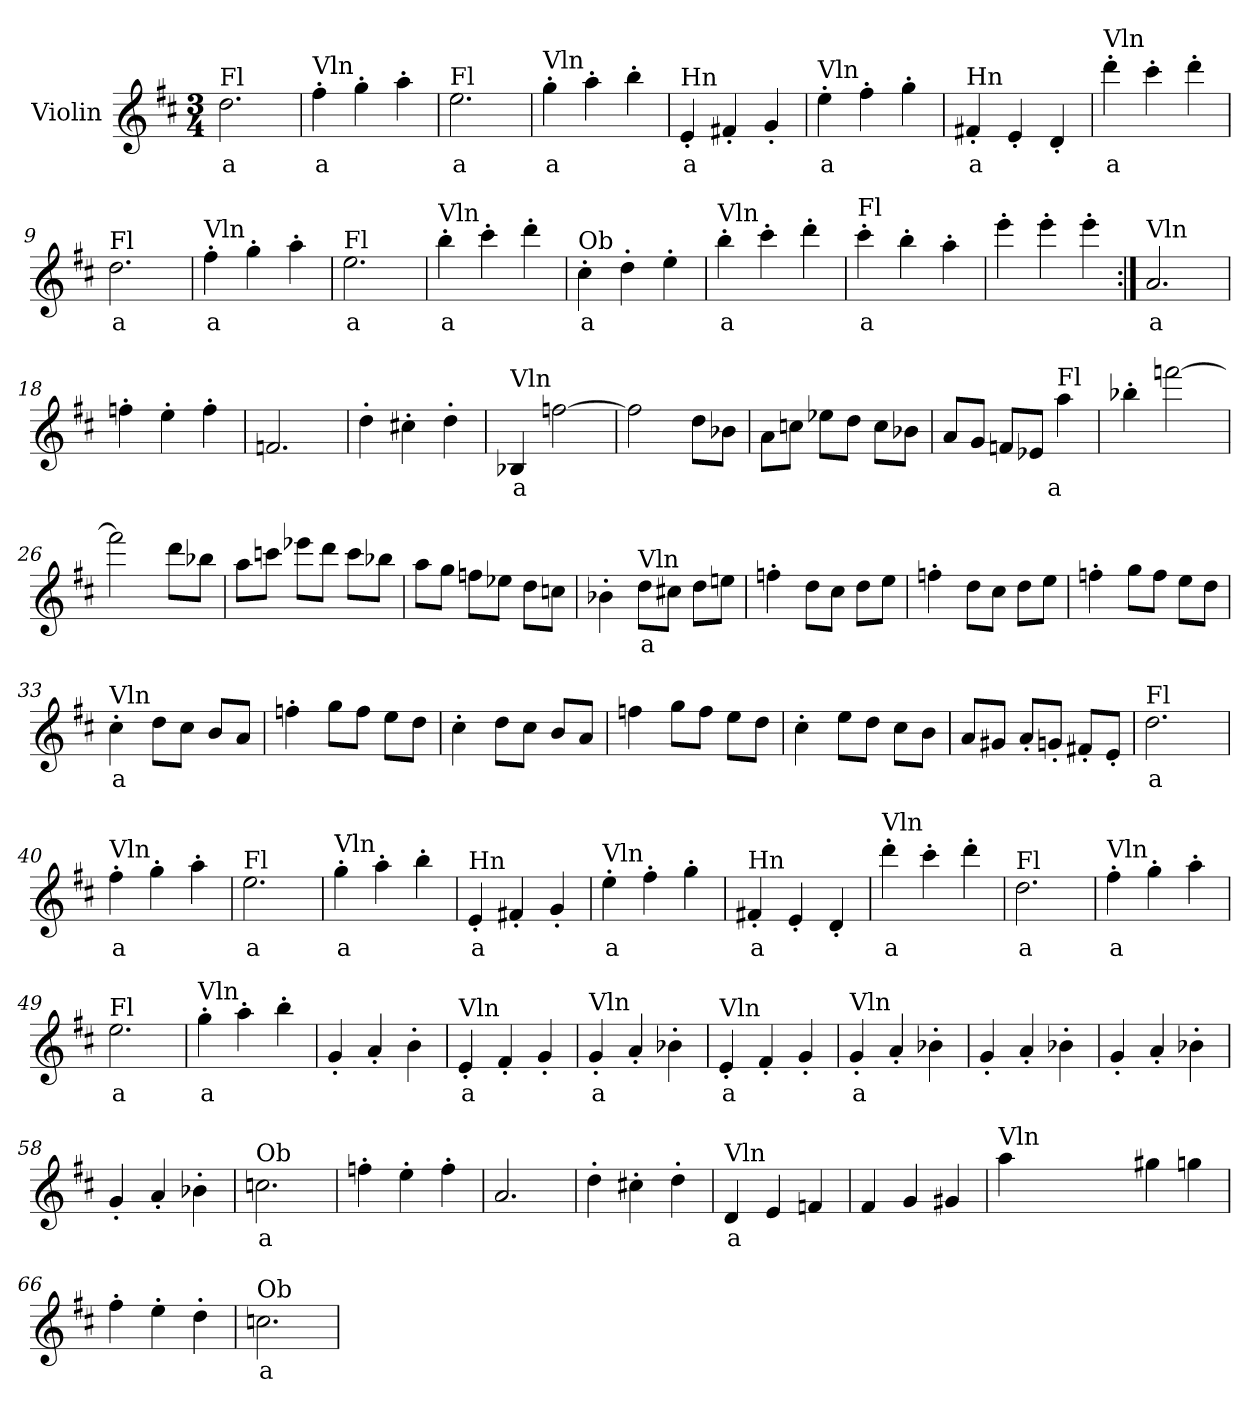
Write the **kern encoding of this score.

**kern	**text
*part1	*part1
*staff1	*staff1
*I"Violin	*
*I'Vln	*
*clefG2	*
*k[f#c#]	*
*M3/4	*
=1	=1
!LO:TX:a:t=Fl	!
!	!LO:LY:b:color=#FF0000
2.dd	a
=2	=2
!LO:TX:a:t=Vln	!
!	!LO:LY:b:color=#FF0000
4ff#'	a
4gg'	.
4aa'	.
=3	=3
!LO:TX:a:t=Fl	!
!	!LO:LY:b:color=#FF0000
2.ee	a
=4	=4
!LO:TX:a:t=Vln	!
!	!LO:LY:b:color=#FF0000
4gg'	a
4aa'	.
4bb'	.
=5	=5
!LO:TX:a:t=Hn	!
!	!LO:LY:b:color=#FF0000
4e'	a
4f#X'	.
4g'	.
=6	=6
!LO:TX:a:t=Vln	!
!	!LO:LY:b:color=#FF0000
4ee'	a
4ff#'	.
4gg'	.
=7	=7
!LO:TX:a:t=Hn	!
!	!LO:LY:b:color=#FF0000
4f#X'	a
4e'	.
4d'	.
=8	=8
!LO:TX:a:t=Vln	!
!	!LO:LY:b:color=#FF0000
4ddd'	a
4ccc#'	.
4ddd'	.
=9	=9
!LO:TX:a:t=Fl	!
!	!LO:LY:b:color=#FF0000
2.dd	a
=10	=10
!LO:TX:a:t=Vln	!
!	!LO:LY:b:color=#FF0000
4ff#'	a
4gg'	.
4aa'	.
=11	=11
!LO:TX:a:t=Fl	!
!	!LO:LY:b:color=#FF0000
2.ee	a
=12	=12
!LO:TX:a:t=Vln	!
!	!LO:LY:b:color=#FF0000
4bb'	a
4ccc#'	.
4ddd'	.
=13	=13
!LO:TX:a:t=Ob	!
!	!LO:LY:b:color=#FF0000
4cc#'	a
4dd'	.
4ee'	.
=14	=14
!LO:TX:a:t=Vln	!
!	!LO:LY:b:color=#FF0000
4bb'	a
4ccc#'	.
4ddd'	.
!!LO:PB:g=z
=15	=15
!LO:TX:a:t=Fl	!
!	!LO:LY:b:color=#FF0000
4ccc#'	a
4bb'	.
4aa'	.
=16	=16
4eee'	.
4eee'	.
4eee'	.
=17:|!	=17:|!
!LO:TX:a:t=Vln	!
!	!LO:LY:b:color=#FF0000
2.a	a
=18	=18
4ffn'	.
4ee'	.
4ff'	.
=19	=19
2.fn	.
=20	=20
4dd'	.
4cc#X'	.
4dd'	.
=21	=21
!LO:TX:a:t=Vln	!
!	!LO:LY:b:color=#FF0000
4B-X	a
[2ffn	.
=22	=22
2ff]	.
8dd\L	.
8b-X\J	.
=23	=23
8a\L	.
8ccn\J	.
8ee-X\L	.
8dd\J	.
8cc\L	.
8b-X\J	.
=24	=24
8a/L	.
8g/J	.
8fn/L	.
8e-X/J	.
!LO:TX:a:t=Fl	!
!	!LO:LY:b:color=#FF0000
4aa	a
=25	=25
4bb-X'	.
[2fffn	.
=26	=26
2fff]	.
8ddd\L	.
8bb-X\J	.
!!LO:PB:g=z
=27	=27
8aa\L	.
8cccn\J	.
8eee-X\L	.
8ddd\J	.
8ccc\L	.
8bb-X\J	.
=28	=28
8aa\L	.
8gg\J	.
8ffn\L	.
8ee-X\J	.
8dd\L	.
8ccn\J	.
=29	=29
4b-X'	.
!LO:TX:a:t=Vln	!
!	!LO:LY:b:color=#FF0000
8dd\L	a
8cc#X\J	.
8dd\L	.
8een\J	.
=30	=30
4ffn'	.
8dd\L	.
8cc#\J	.
8dd\L	.
8ee\J	.
=31	=31
4ffn'	.
8dd\L	.
8cc#\J	.
8dd\L	.
8ee\J	.
=32	=32
4ffn'	.
8gg\L	.
8ff\J	.
8ee\L	.
8dd\J	.
=33	=33
!LO:TX:a:t=Vln	!
!	!LO:LY:b:color=#FF0000
4cc#'	a
8dd\L	.
8cc#\J	.
8b/L	.
8a/J	.
=34	=34
4ffn'	.
8gg\L	.
8ff\J	.
8ee\L	.
8dd\J	.
=35	=35
4cc#'	.
8dd\L	.
8cc#\J	.
8b/L	.
8a/J	.
=36	=36
4ffn	.
8gg\L	.
8ff\J	.
8ee\L	.
8dd\J	.
!!LO:PB:g=z
=37	=37
4cc#'	.
8ee\L	.
8dd\J	.
8cc#\L	.
8b\J	.
=38	=38
8a/L	.
8g#X/J	.
8a'/L	.
8gn'/J	.
8f#X'/L	.
8e'/J	.
=39	=39
!LO:TX:a:t=Fl	!
!	!LO:LY:b:color=#FF0000
2.dd	a
=40	=40
!LO:TX:a:t=Vln	!
!	!LO:LY:b:color=#FF0000
4ff#'	a
4gg'	.
4aa'	.
=41	=41
!LO:TX:a:t=Fl	!
!	!LO:LY:b:color=#FF0000
2.ee	a
=42	=42
!LO:TX:a:t=Vln	!
!	!LO:LY:b:color=#FF0000
4gg'	a
4aa'	.
4bb'	.
=43	=43
!LO:TX:a:t=Hn	!
!	!LO:LY:b:color=#FF0000
4e'	a
4f#X'	.
4g'	.
=44	=44
!LO:TX:a:t=Vln	!
!	!LO:LY:b:color=#FF0000
4ee'	a
4ff#'	.
4gg'	.
=45	=45
!LO:TX:a:t=Hn	!
!	!LO:LY:b:color=#FF0000
4f#X'	a
4e'	.
4d'	.
=46	=46
!LO:TX:a:t=Vln	!
!	!LO:LY:b:color=#FF0000
4ddd'	a
4ccc#'	.
4ddd'	.
=47	=47
!LO:TX:a:t=Fl	!
!	!LO:LY:b:color=#FF0000
2.dd	a
=48	=48
!LO:TX:a:t=Vln	!
!	!LO:LY:b:color=#FF0000
4ff#'	a
4gg'	.
4aa'	.
=49	=49
!LO:TX:a:t=Fl	!
!	!LO:LY:b:color=#FF0000
2.ee	a
=50	=50
!LO:TX:a:t=Vln	!
!	!LO:LY:b:color=#FF0000
4gg'	a
4aa'	.
4bb'	.
!!LO:PB:g=z
=51	=51
4g'	.
4a'	.
4b'	.
=52	=52
!LO:TX:a:t=Vln	!
!	!LO:LY:b:color=#FF0000
4e'	a
4f#'	.
4g'	.
=53	=53
!LO:TX:a:t=Vln	!
!	!LO:LY:b:color=#FF0000
4g'	a
4a'	.
4b-X'	.
=54	=54
!LO:TX:a:t=Vln	!
!	!LO:LY:b:color=#FF0000
4e'	a
4f#'	.
4g'	.
=55	=55
!LO:TX:a:t=Vln	!
!	!LO:LY:b:color=#FF0000
4g'	a
4a'	.
4b-X'	.
=56	=56
4g'	.
4a'	.
4b-X'	.
=57	=57
4g'	.
4a'	.
4b-X'	.
=58	=58
4g'	.
4a'	.
4b-X'	.
=59	=59
!LO:TX:a:t=Ob	!
!	!LO:LY:b:color=#FF0000
2.ccn	a
=60	=60
4ffn'	.
4ee'	.
4ff'	.
=61	=61
2.a	.
=62	=62
4dd'	.
4cc#X'	.
4dd'	.
=63	=63
!LO:TX:a:t=Vln	!
!	!LO:LY:b:color=#FF0000
4d	a
4e	.
4fn	.
=64	=64
4f#	.
4g	.
4g#X	.
!!LO:PB:g=z
=65	=65
*^	*
!LO:TX:a:t=Vln	!	!
4aa	2.ryy	.
2.ryy	.	.
.	2.ryy	.
4gg#X	.	.
4ggn	.	.
*v	*v	*
=66	=66
4ff#'	.
4ee'	.
4dd'	.
=67	=67
!LO:TX:a:t=Ob	!
!	!LO:LY:b:color=#FF0000
2.ccn	a
=	=
*-	*-
